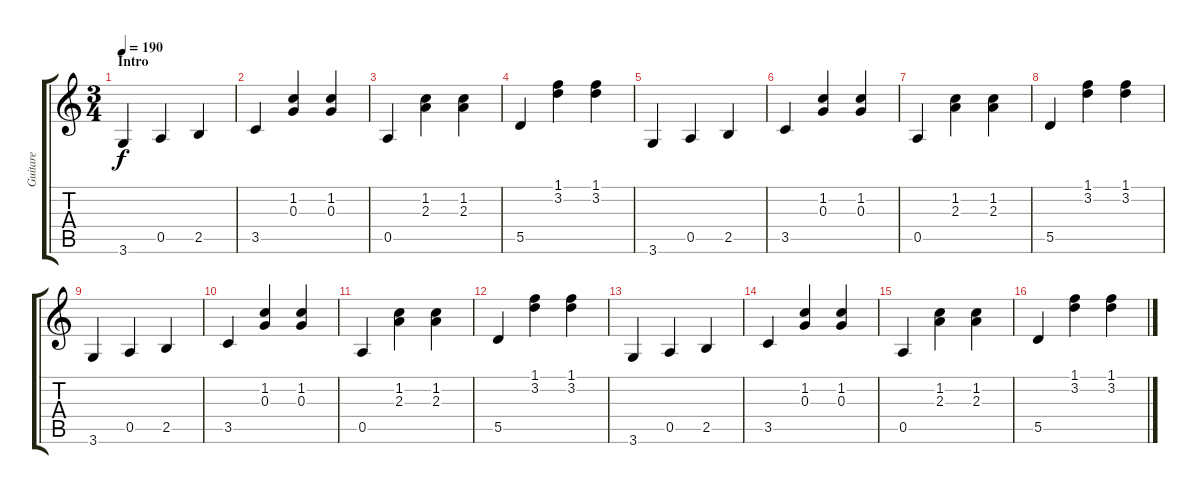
\track ("Guitare" "Guitare") {instrument acousticguitarnylon}
\staff {score tabs}
\tuning (E4 B3 G3 D3 A2 E2) {hide}
\ts (3 4)
\section ("" "Intro")
\tempo 190
\clef g2
\ks c
3.6.4{dy f instrument acousticguitarnylon} 0.5.4 2.5.4 |
3.5.4 (1.2 0.3).4 (1.2 0.3).4 |
0.5.4 (1.2 2.3).4 (1.2 2.3).4 |
5.5.4 (1.1 3.2).4 (1.1 3.2).4 |
3.6.4 0.5.4 2.5.4 |
3.5.4 (1.2 0.3).4 (1.2 0.3).4 |
0.5.4 (1.2 2.3).4 (1.2 2.3).4 |
5.5.4 (1.1 3.2).4 (1.1 3.2).4 |
3.6.4 0.5.4 2.5.4 |
3.5.4 (1.2 0.3).4 (1.2 0.3).4 |
0.5.4 (1.2 2.3).4 (1.2 2.3).4 |
5.5.4 (1.1 3.2).4 (1.1 3.2).4 |
3.6.4 0.5.4 2.5.4 |
3.5.4 (1.2 0.3).4 (1.2 0.3).4 |
0.5.4 (1.2 2.3).4 (1.2 2.3).4 |
5.5.4 (1.1 3.2).4 (1.1 3.2).4
